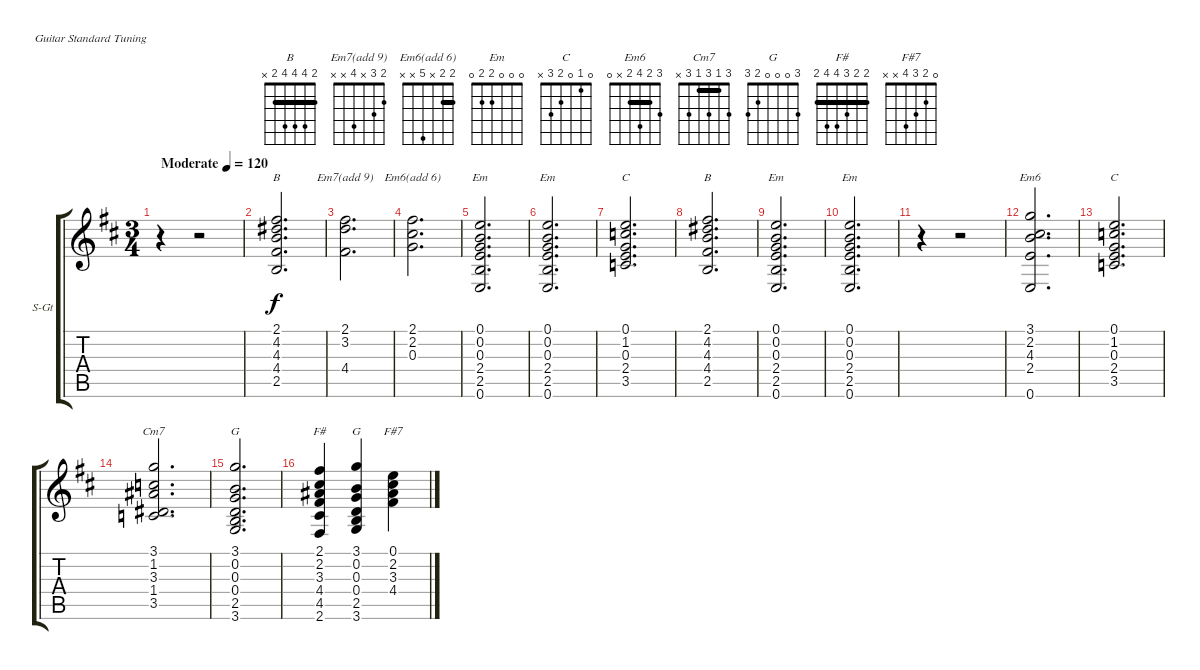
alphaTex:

\bracketExtendMode groupsimilarinstruments
\firstSystemTrackNameOrientation horizontal
\otherSystemsTrackNameOrientation horizontal
\track ("Piano" "S-Gt") {instrument electricpiano1}
\staff {score tabs}
\tuning (E4 B3 G3 D3 A2 E2)
\displaytranspose 12
\chord ("B" 2 4 4 4 2 x) {showfingering false barre 2}
\chord ("Em7(add 9)" 2 3 x 4 x x) {showfingering false}
\chord ("Em6(add 6)" 2 2 x 5 x x) {showfingering false barre 2}
\chord ("Em" 0 0 0 2 2 0) {showfingering false}
\chord ("C" 0 1 0 2 3 x) {showfingering false}
\chord ("Em6" 3 2 4 2 x 0) {showfingering false barre 2}
\chord ("Cm7" 3 1 3 1 3 x) {showfingering false barre 1}
\chord ("G" 3 0 0 0 2 3) {showfingering false}
\chord ("F#" 2 2 3 4 4 2) {showfingering false barre (2 2)}
\chord ("F#7" 0 2 3 4 x x) {showfingering false}
\ts (3 4)
\beaming (8 2 2 2)
\tempo (120 "Moderate")
\clef g2
\ks d
r.4{dy f instrument electricpiano1} r.2 |
(2.1 4.2 4.3 4.4 2.5).2{d ch "B"} |
(2.1 3.2 4.4).2{d ch "Em7(add 9)"} |
(2.1 2.2 0.3).2{d ch "Em6(add 6)"} |
(0.1 0.2 0.3 2.4 2.5 0.6).2{d ch "Em"} |
(0.1 0.2 0.3 2.4 2.5 0.6).2{d ch "Em"} |
(0.1 1.2 0.3 2.4 3.5).2{d ch "C"} |
(2.1 4.2 4.3 4.4 2.5).2{d ch "B"} |
(0.1 0.2 0.3 2.4 2.5 0.6).2{d ch "Em"} |
(0.1 0.2 0.3 2.4 2.5 0.6).2{d ch "Em"} |
r.4 r.2 |
(3.1 2.2 4.3 2.4 0.6).2{d ch "Em6"} |
(0.1 1.2 0.3 2.4 3.5).2{d ch "C"} |
(3.1 1.2 3.3 1.4 3.5).2{d ch "Cm7"} |
(3.1 0.2 0.3 0.4 2.5 3.6).2{d ch "G"} |
(2.1 2.2 3.3 4.4 4.5 2.6).4{ch "F#"} (3.1 0.2 0.3 0.4 2.5 3.6).4{ch "G"} (0.1 2.2 3.3 4.4).4{ch "F#7"}
